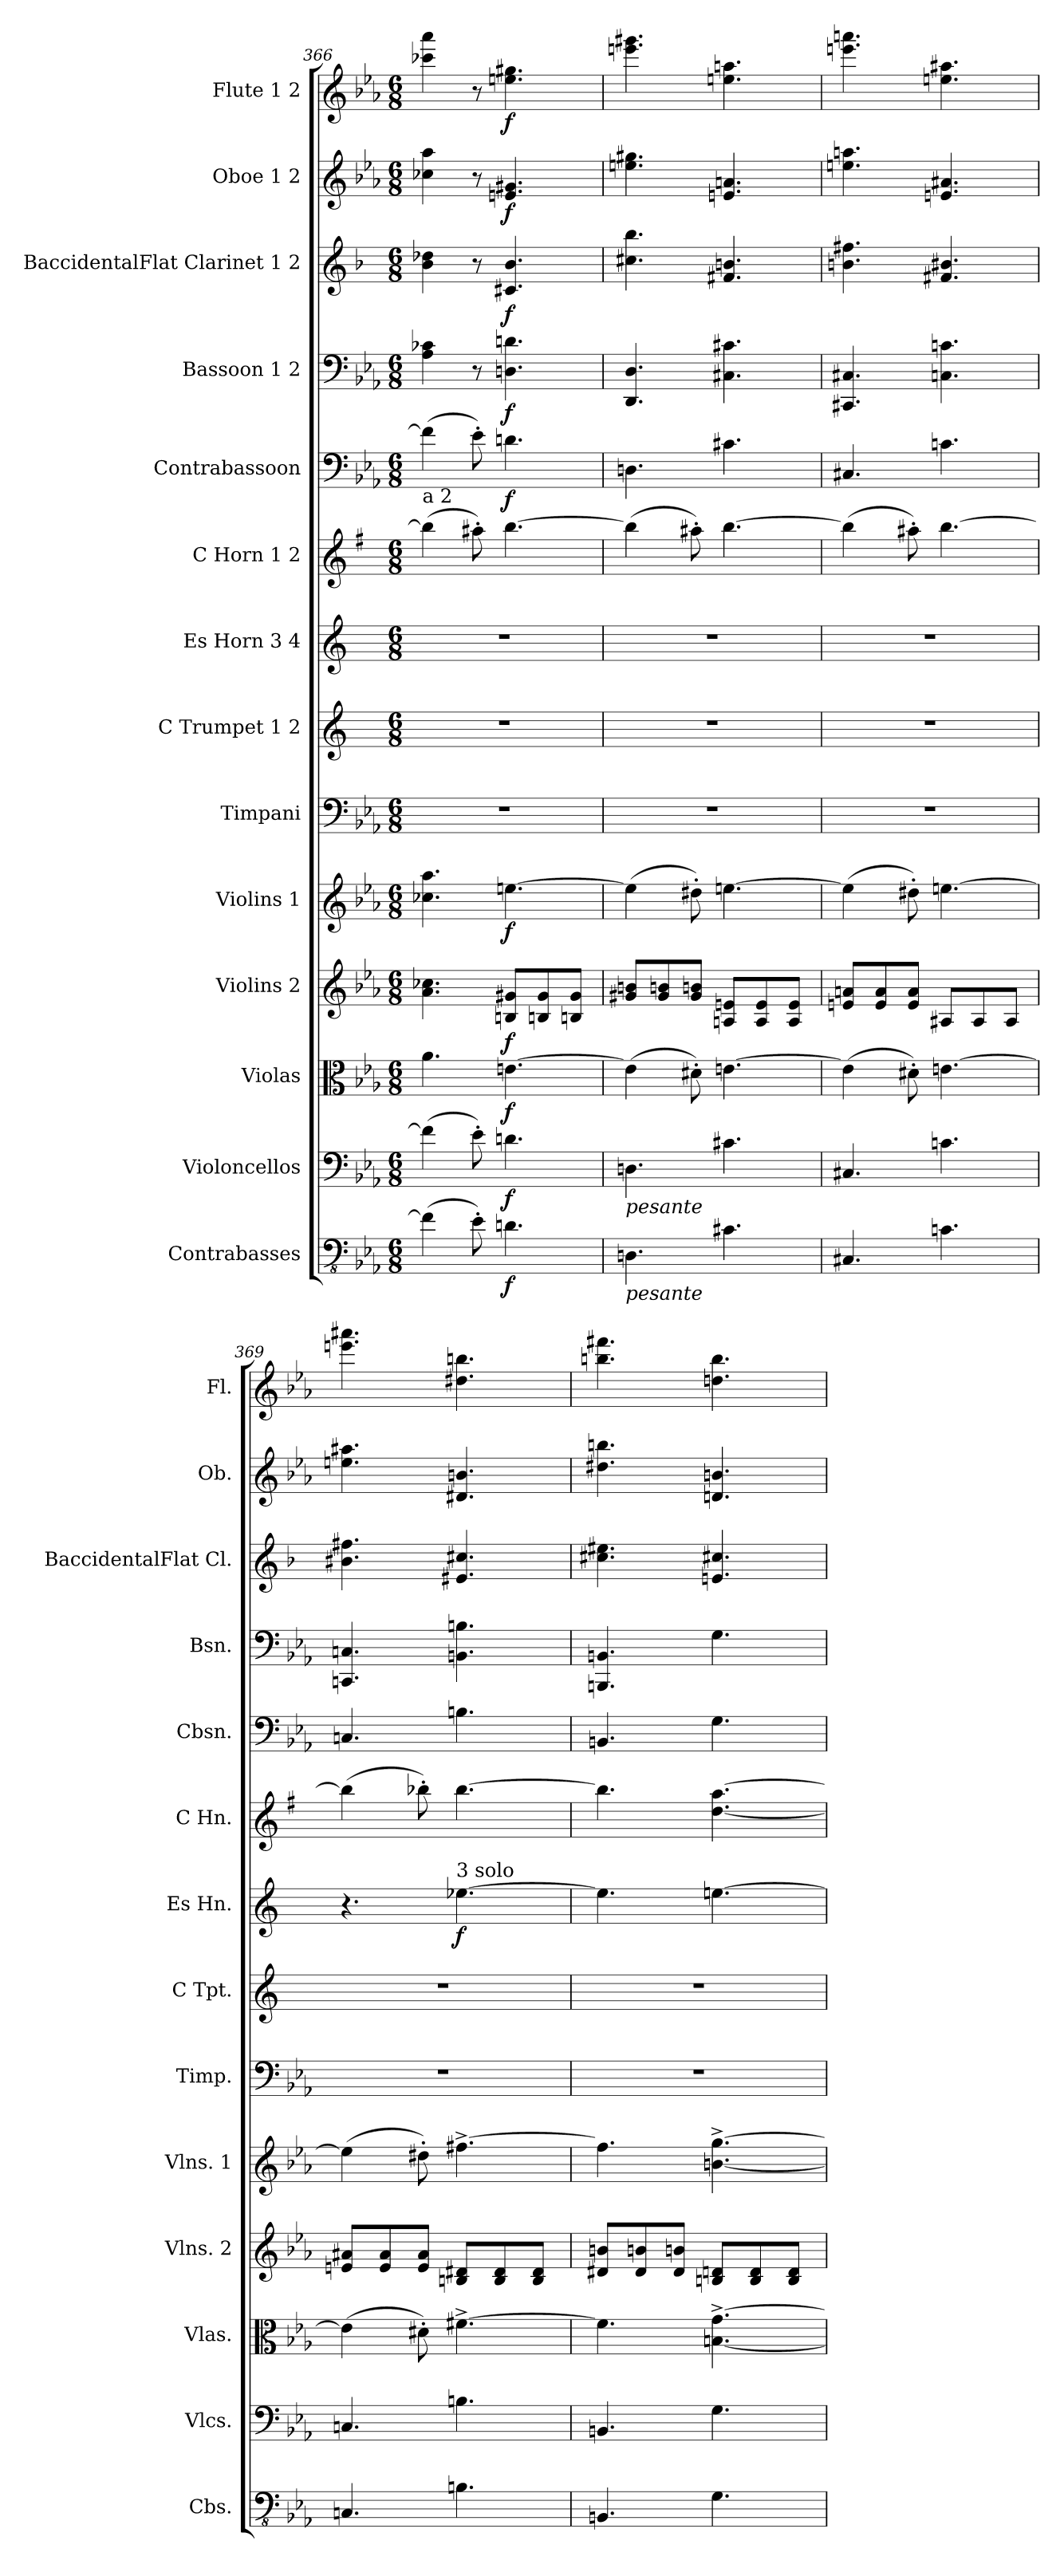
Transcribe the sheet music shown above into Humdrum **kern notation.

**kern	**dynam	**kern	**dynam	**kern	**dynam	**kern	**dynam	**kern	**dynam	**kern	**kern	**kern	**dynam	**kern	**kern	**dynam	**kern	**dynam	**kern	**dynam	**kern	**dynam	**kern	**dynam
*part14	*part14	*part13	*part13	*part12	*part12	*part11	*part11	*part10	*part10	*part9	*part8	*part7	*part7	*part6	*part5	*part5	*part4	*part4	*part3	*part3	*part2	*part2	*part1	*part1
*staff14	*staff14	*staff13	*staff13	*staff12	*staff12	*staff11	*staff11	*staff10	*staff10	*staff9	*staff8	*staff7	*staff7	*staff6	*staff5	*staff5	*staff4	*staff4	*staff3	*staff3	*staff2	*staff2	*staff1	*staff1
*I"Contrabasses	*	*I"Violoncellos	*	*I"Violas	*	*I"Violins 2	*	*I"Violins 1	*	*I"Timpani	*I"C Trumpet 1 2	*I"Es Horn 3 4	*	*I"C Horn 1 2	*I"Contrabassoon	*	*I"Bassoon 1 2	*	*I"BaccidentalFlat Clarinet 1 2	*	*I"Oboe 1 2	*	*I"Flute  1 2	*
*I'Cbs.	*	*I'Vlcs.	*	*I'Vlas.	*	*I'Vlns. 2	*	*I'Vlns. 1	*	*I'Timp.	*I'C Tpt.	*I'Es Hn.	*	*I'C Hn.	*I'Cbsn.	*	*I'Bsn.	*	*I'BaccidentalFlat Cl.	*	*I'Ob.	*	*I'Fl.	*
*clefFv4	*	*clefF4	*	*clefC3	*	*clefG2	*	*clefG2	*	*clefF4	*clefG2	*clefG2	*	*clefG2	*clefF4	*	*clefF4	*	*clefG2	*	*clefG2	*	*clefG2	*
*	*	*	*	*	*	*	*	*	*	*	*	*ITrd5c9	*	*ITrd4c7	*ITrd7c12	*	*	*	*ITrd1c2	*	*	*	*	*
*k[b-e-a-]	*	*k[b-e-a-]	*	*k[b-e-a-]	*	*k[b-e-a-]	*	*k[b-e-a-]	*	*k[b-e-a-]	*k[]	*k[b-e-a-]	*	*k[]	*k[b-e-a-]	*	*k[b-e-a-]	*	*k[b-e-a-]	*	*k[b-e-a-]	*	*k[b-e-a-]	*
*M6/8	*	*M6/8	*	*M6/8	*	*M6/8	*	*M6/8	*	*M6/8	*M6/8	*M6/8	*	*M6/8	*M6/8	*	*M6/8	*	*M6/8	*	*M6/8	*	*M6/8	*
=366	=366	=366	=366	=366	=366	=366	=366	=366	=366	=366	=366	=366	=366	=366	=366	=366	=366	=366	=366	=366	=366	=366	=366	=366
!	!	!	!	!	!	!	!	!	!	!	!	!	!	!LO:TX:a:t=a 2	!	!	!	!	!	!	!	!	!	!
(>4F-\]	.	(>4f-\]	.	4.a-\	.	4.a-\ 4.cc-X\	.	4.cc-X\ 4.aa-\	.	2.r	2.r	2.r	.	(>4ee\]	(>4F-\]	.	4A-\ 4c-X\	.	4a-\ 4cc-X\	.	4cc-X\ 4aa-\	.	4ccc-X\ 4aaa-\	.
8E-'\)	.	8e-'\)	.	.	.	.	.	.	.	.	.	.	.	8dd#X'\)	8E-'\)	.	8r	.	8r	.	8r	.	8r	.
!	!LO:DY:b	!	!LO:DY:b	!	!LO:DY:b	!	!LO:DY:b	!	!LO:DY:b	!	!	!	!	!	!	!LO:DY:b	!	!LO:DY:b	!	!LO:DY:b	!	!LO:DY:b	!	!LO:DY:b
4.Dn\	f	4.dn\	f	[4.en\	f	8Bn/ 8g#X/L	f	[4.een\	f	.	.	.	.	[4.ee\	4.Dn\	f	4.Dn\ 4.dn\	f	4.Bn/ 4.a-/	f	4.en/ 4.g#X/	f	4.een\ 4.gg#X\	f
.	.	.	.	.	.	8Bn/ 8g#/	.	.	.	.	.	.	.	.	.	.	.	.	.	.	.	.	.	.
.	.	.	.	.	.	8Bn/ 8g#/J	.	.	.	.	.	.	.	.	.	.	.	.	.	.	.	.	.	.
=367	=367	=367	=367	=367	=367	=367	=367	=367	=367	=367	=367	=367	=367	=367	=367	=367	=367	=367	=367	=367	=367	=367	=367	=367
!	!	!LO:TX:b:i:t=pesante	!	!	!	!	!	!	!	!	!	!	!	!	!	!	!	!	!	!	!	!	!	!
!LO:TX:b:i:t=pesante	!	!	!	!	!	!	!	!	!	!	!	!	!	!	!	!	!	!	!	!	!	!	!	!
4.DDn\	.	4.Dn\	.	(>4e\]	.	8g#X/ 8bn/L	.	(>4ee\]	.	2.r	2.r	2.r	.	(>4ee\]	4.DDn\	.	4.DD/ 4.D/	.	4.bn\ 4.aa-\	.	4.een\ 4.gg#X\	.	4.eeen\ 4.ggg#X\	.
.	.	.	.	.	.	8g#/ 8bn/	.	.	.	.	.	.	.	.	.	.	.	.	.	.	.	.	.	.
.	.	.	.	8d#X'\)	.	8g#/ 8bn/J	.	8dd#X'\)	.	.	.	.	.	8dd#X'\)	.	.	.	.	.	.	.	.	.	.
4.C#X\	.	4.c#X\	.	[4.en\	.	8An/ 8en/L	.	[4.een\	.	.	.	.	.	[4.ee\	4.C#X\	.	4.C#X\ 4.c#X\	.	4.en/ 4.an/	.	4.en/ 4.an/	.	4.een\ 4.aan\	.
.	.	.	.	.	.	8A/ 8e/	.	.	.	.	.	.	.	.	.	.	.	.	.	.	.	.	.	.
.	.	.	.	.	.	8A/ 8e/J	.	.	.	.	.	.	.	.	.	.	.	.	.	.	.	.	.	.
=368	=368	=368	=368	=368	=368	=368	=368	=368	=368	=368	=368	=368	=368	=368	=368	=368	=368	=368	=368	=368	=368	=368	=368	=368
4.CC#X/	.	4.C#X/	.	(>4e\]	.	8en/ 8an/L	.	(>4ee\]	.	2.r	2.r	2.r	.	(>4ee\]	4.CC#X/	.	4.CC#X/ 4.C#X/	.	4.an\ 4.een\	.	4.een\ 4.aan\	.	4.eeen\ 4.aaan\	.
.	.	.	.	.	.	8e/ 8a/	.	.	.	.	.	.	.	.	.	.	.	.	.	.	.	.	.	.
.	.	.	.	8d#X'\)	.	8e/ 8a/J	.	8dd#X'\)	.	.	.	.	.	8dd#X'\)	.	.	.	.	.	.	.	.	.	.
4.Cn\	.	4.cn\	.	[4.en\	.	8A#X/L	.	[4.een\	.	.	.	.	.	[4.ee\	4.Cn\	.	4.Cn\ 4.cn\	.	4.en/ 4.a#X/	.	4.en/ 4.a#X/	.	4.een\ 4.aa#X\	.
.	.	.	.	.	.	8A#/	.	.	.	.	.	.	.	.	.	.	.	.	.	.	.	.	.	.
.	.	.	.	.	.	8A#/J	.	.	.	.	.	.	.	.	.	.	.	.	.	.	.	.	.	.
!!LO:PB:g=z
=369	=369	=369	=369	=369	=369	=369	=369	=369	=369	=369	=369	=369	=369	=369	=369	=369	=369	=369	=369	=369	=369	=369	=369	=369
4.CCn/	.	4.Cn/	.	(>4e\]	.	8en/ 8a#X/L	.	(>4ee\]	.	2.r	2.r	4.r	.	(>4ee\]	4.CCn/	.	4.CCn/ 4.Cn/	.	4.a#X\ 4.een\	.	4.een\ 4.aa#X\	.	4.eeen\ 4.aaa#X\	.
.	.	.	.	.	.	8e/ 8a#/	.	.	.	.	.	.	.	.	.	.	.	.	.	.	.	.	.	.
.	.	.	.	8d#X'\)	.	8e/ 8a#/J	.	8dd#X'\)	.	.	.	.	.	8ee-X'\)	.	.	.	.	.	.	.	.	.	.
!	!	!	!	!	!	!	!	!	!	!	!	!LO:TX:a:t=3 solo	!	!	!	!	!	!	!	!	!	!	!	!
!	!	!	!	!	!	!	!	!	!	!	!	!	!LO:DY:b	!	!	!	!	!	!	!	!	!	!	!
4.BBn\	.	4.Bn\	.	[4.f#X^\	.	8Bn/ 8d#X/L	.	[4.ff#X^\	.	.	.	[4.g-X\	f	[4.ee-\	4.BBn\	.	4.BBn\ 4.Bn\	.	4.d#X/ 4.bn/	.	4.d#X/ 4.bn/	.	4.dd#X\ 4.bbn\	.
.	.	.	.	.	.	8B/ 8d#/	.	.	.	.	.	.	.	.	.	.	.	.	.	.	.	.	.	.
.	.	.	.	.	.	8B/ 8d#/J	.	.	.	.	.	.	.	.	.	.	.	.	.	.	.	.	.	.
=370	=370	=370	=370	=370	=370	=370	=370	=370	=370	=370	=370	=370	=370	=370	=370	=370	=370	=370	=370	=370	=370	=370	=370	=370
4.BBBn/	.	4.BBn/	.	4.f#\]	.	8d#X/ 8bn/L	.	4.ff#\]	.	2.r	2.r	4.g-\]	.	4.ee-\]	4.BBBn/	.	4.BBBn/ 4.BBn/	.	4.bn\ 4.dd#X\	.	4.dd#X\ 4.bbn\	.	4.bbn\ 4.fff#X\	.
.	.	.	.	.	.	8d#/ 8bn/	.	.	.	.	.	.	.	.	.	.	.	.	.	.	.	.	.	.
.	.	.	.	.	.	8d#/ 8bn/J	.	.	.	.	.	.	.	.	.	.	.	.	.	.	.	.	.	.
4.GG\	.	4.G\	.	[4.Bn\^ [4.g\^	.	8Bn/ 8dn/L	.	[4.bn\^ [4.gg\^	.	.	.	[4.gn\	.	[4.g\ [4.dd\	4.GG\	.	4.G\	.	4.dn/ 4.bn/	.	4.dn/ 4.bn/	.	4.ddn\ 4.bb\	.
.	.	.	.	.	.	8B/ 8d/	.	.	.	.	.	.	.	.	.	.	.	.	.	.	.	.	.	.
.	.	.	.	.	.	8B/ 8d/J	.	.	.	.	.	.	.	.	.	.	.	.	.	.	.	.	.	.
=	=	=	=	=	=	=	=	=	=	=	=	=	=	=	=	=	=	=	=	=	=	=	=	=
*-	*-	*-	*-	*-	*-	*-	*-	*-	*-	*-	*-	*-	*-	*-	*-	*-	*-	*-	*-	*-	*-	*-	*-	*-
